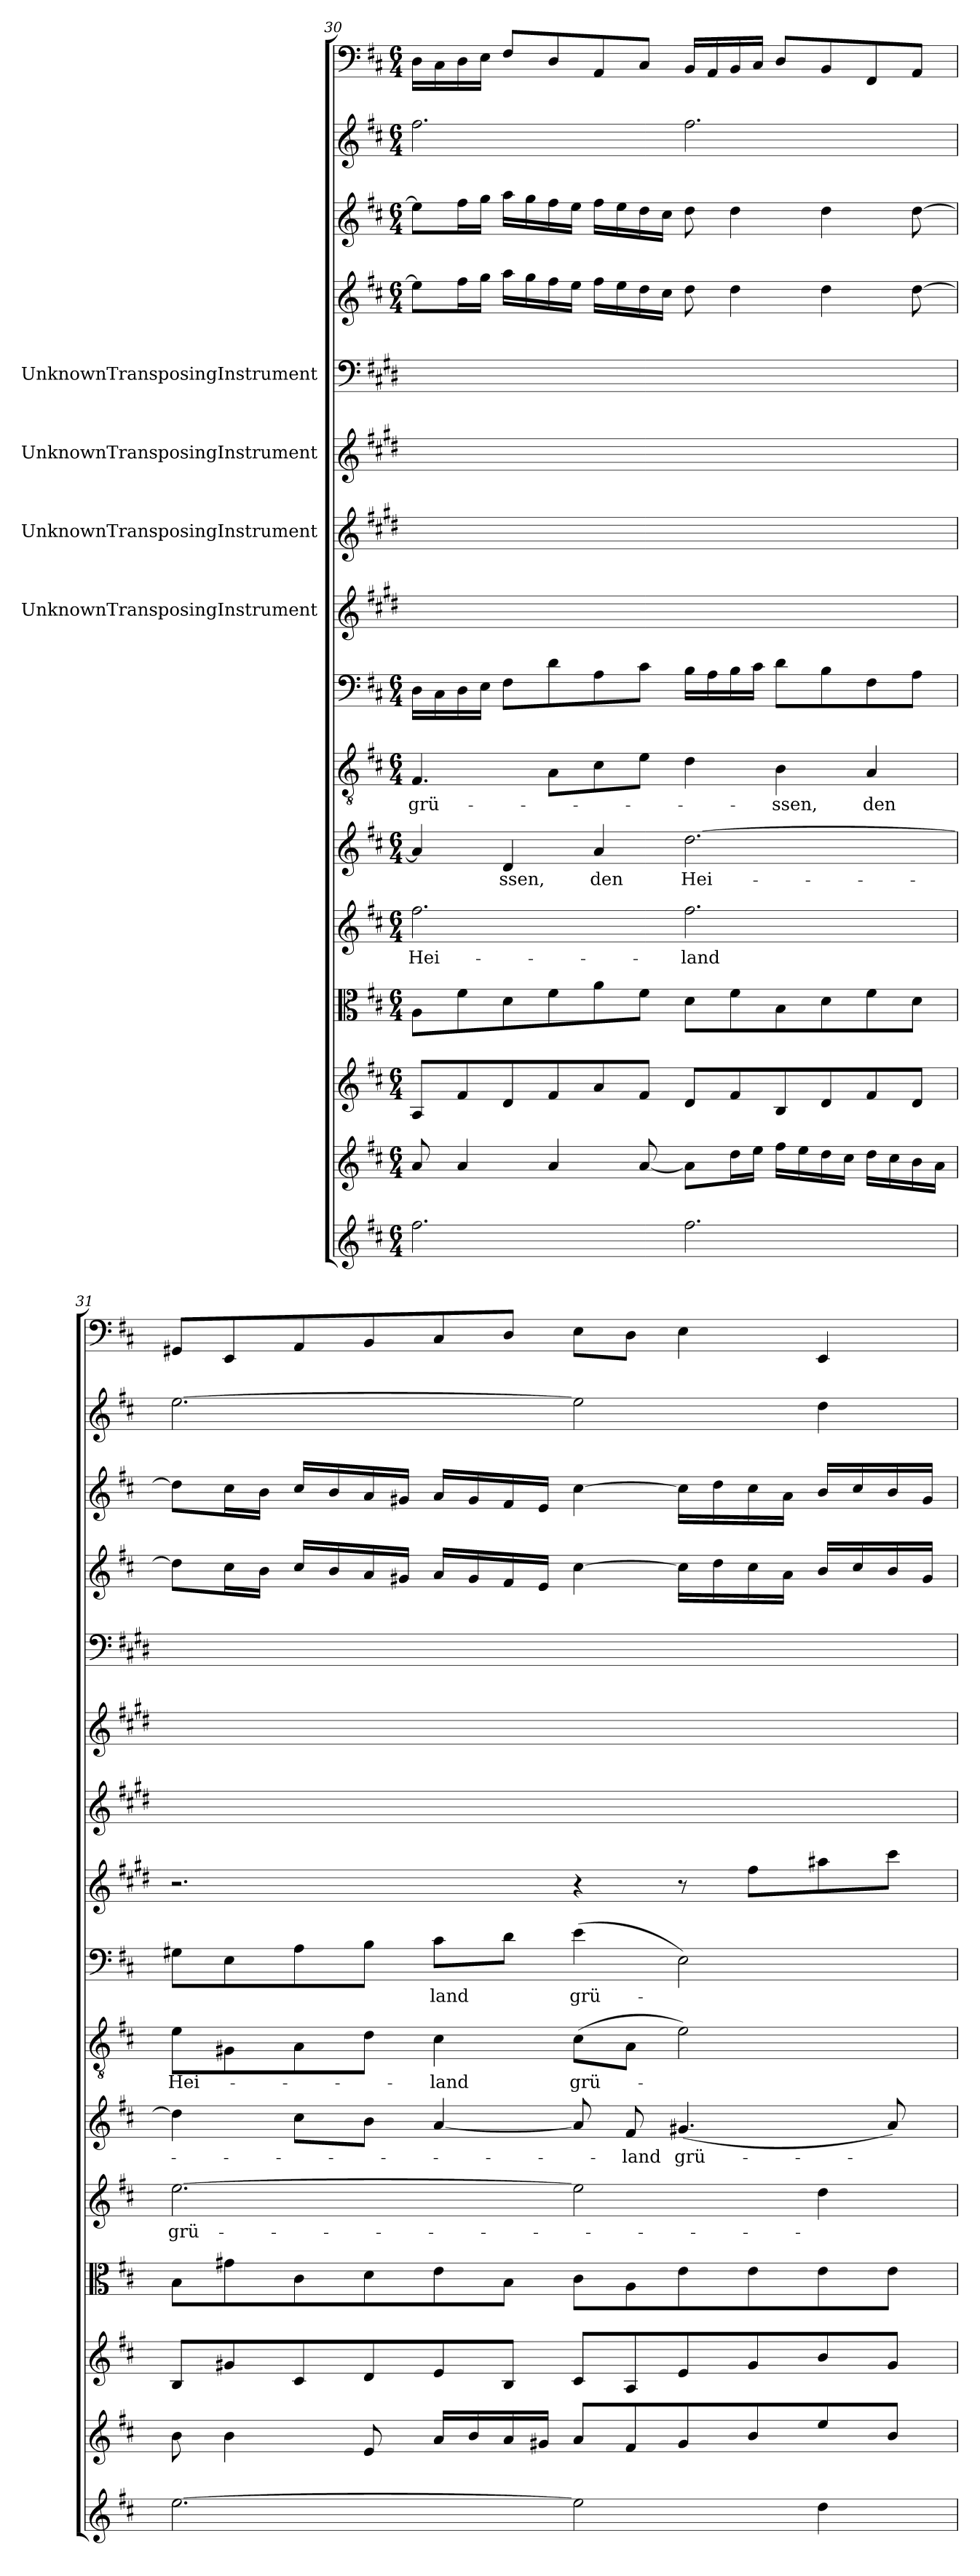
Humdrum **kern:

**kern	**kern	**kern	**kern	**kern	**text	**kern	**text	**kern	**text	**kern	**text	**kern	**kern	**kern	**kern	**kern	**kern	**kern	**kern
*part16	*part15	*part14	*part13	*part12	*part12	*part11	*part11	*part10	*part10	*part9	*part9	*part8	*part7	*part6	*part5	*part4	*part3	*part2	*part1
*staff16	*staff15	*staff14	*staff13	*staff12	*staff12	*staff11	*staff11	*staff10	*staff10	*staff9	*staff9	*staff8	*staff7	*staff6	*staff5	*staff4	*staff3	*staff2	*staff1
*	*	*	*	*	*	*	*	*	*	*	*	*I"UnknownTransposingInstrument	*I"UnknownTransposingInstrument	*I"UnknownTransposingInstrument	*I"UnknownTransposingInstrument	*	*	*	*
*clefG2	*clefG2	*clefG2	*clefC3	*clefG2	*	*clefG2	*	*clefGv2	*	*clefF4	*	*clefG2	*clefG2	*clefG2	*clefF4	*clefG2	*clefG2	*clefG2	*clefF4
*	*	*	*	*	*	*	*	*	*	*	*	*ITrd1c2	*ITrd1c2	*ITrd1c2	*ITrd1c2	*	*	*	*
*k[f#c#]	*k[f#c#]	*k[f#c#]	*k[f#c#]	*k[f#c#]	*	*k[f#c#]	*	*k[f#c#]	*	*k[f#c#]	*	*k[f#c#]	*k[f#c#]	*k[f#c#]	*k[f#c#]	*k[f#c#]	*k[f#c#]	*k[f#c#]	*k[f#c#]
*D:	*D:	*D:	*D:	*D:	*	*D:	*	*D:	*	*D:	*	*	*	*	*	*D:	*D:	*D:	*D:
*M6/4	*M6/4	*M6/4	*M6/4	*M6/4	*	*M6/4	*	*M6/4	*	*M6/4	*	*	*	*	*	*M6/4	*M6/4	*M6/4	*M6/4
=30	=30	=30	=30	=30	=30	=30	=30	=30	=30	=30	=30	=30	=30	=30	=30	=30	=30	=30	=30
2.ff#\	8a/	8A/L	8A\L	2.ff#\	Hei-	4a/]	.	4.F#/	grü-	16D\LL	.	1.r	1.r	1.r	1.r	8ee\L]	8ee\L]	2.ff#\	16D\LL
.	.	.	.	.	.	.	.	.	.	16C#\	.	.	.	.	.	.	.	.	16C#\
.	4a/	8f#/	8f#\	.	.	.	.	.	.	16D\	.	.	.	.	.	16ff#\L	16ff#\L	.	16D\
.	.	.	.	.	.	.	.	.	.	16E\JJ	.	.	.	.	.	16gg\JJ	16gg\JJ	.	16E\JJ
.	.	8d/	8d\	.	.	4d/	-ssen,	.	.	8F#\L	.	.	.	.	.	16aa\LL	16aa\LL	.	8F#/L
.	.	.	.	.	.	.	.	.	.	.	.	.	.	.	.	16gg\	16gg\	.	.
.	4a/	8f#/	8f#\	.	.	.	.	8A\L	.	8d\	.	.	.	.	.	16ff#\	16ff#\	.	8D/
.	.	.	.	.	.	.	.	.	.	.	.	.	.	.	.	16ee\JJ	16ee\JJ	.	.
.	.	8a/	8a\	.	.	4a/	den	8c#\	.	8A\	.	.	.	.	.	16ff#\LL	16ff#\LL	.	8AA/
.	.	.	.	.	.	.	.	.	.	.	.	.	.	.	.	16ee\	16ee\	.	.
.	[8a/	8f#/J	8f#\J	.	.	.	.	8e\J	.	8c#\J	.	.	.	.	.	16dd\	16dd\	.	8C#/J
.	.	.	.	.	.	.	.	.	.	.	.	.	.	.	.	16cc#\JJ	16cc#\JJ	.	.
2.ff#\	8a\L]	8d/L	8d\L	2.ff#\	-land	[2.dd\	Hei-	4d\	.	16B\LL	.	.	.	.	.	8dd\	8dd\	2.ff#\	16BB/LL
.	.	.	.	.	.	.	.	.	.	16A\	.	.	.	.	.	.	.	.	16AA/
.	16dd\L	8f#/	8f#\	.	.	.	.	.	.	16B\	.	.	.	.	.	4dd\	4dd\	.	16BB/
.	16ee\JJ	.	.	.	.	.	.	.	.	16c#\JJ	.	.	.	.	.	.	.	.	16C#/JJ
.	16ff#\LL	8B/	8B\	.	.	.	.	4B\	-ssen,	8d\L	.	.	.	.	.	.	.	.	8D/L
.	16ee\	.	.	.	.	.	.	.	.	.	.	.	.	.	.	.	.	.	.
.	16dd\	8d/	8d\	.	.	.	.	.	.	8B\	.	.	.	.	.	4dd\	4dd\	.	8BB/
.	16cc#\JJ	.	.	.	.	.	.	.	.	.	.	.	.	.	.	.	.	.	.
.	16dd\LL	8f#/	8f#\	.	.	.	.	4A/	den	8F#\	.	.	.	.	.	.	.	.	8FF#/
.	16cc#\	.	.	.	.	.	.	.	.	.	.	.	.	.	.	.	.	.	.
.	16b\	8d/J	8d\J	.	.	.	.	.	.	8A\J	.	.	.	.	.	[8dd\	[8dd\	.	8AA/J
.	16a\JJ	.	.	.	.	.	.	.	.	.	.	.	.	.	.	.	.	.	.
=31	=31	=31	=31	=31	=31	=31	=31	=31	=31	=31	=31	=31	=31	=31	=31	=31	=31	=31	=31
[2.ee\	8b\	8B/L	8B\L	[2.ee\	grü-	4dd\]	.	8e\L	Hei-	8G#X\L	.	2.r	1.r	1.r	1.r	8dd\L]	8dd\L]	[2.ee\	8GG#X/L
.	4b\	8g#X/	8g#X\	.	.	.	.	8G#X\	.	8E\	.	.	.	.	.	16cc#\L	16cc#\L	.	8EE/
.	.	.	.	.	.	.	.	.	.	.	.	.	.	.	.	16b\JJ	16b\JJ	.	.
.	.	8c#/	8c#\	.	.	8cc#\L	.	8A\	.	8A\	.	.	.	.	.	16cc#/LL	16cc#/LL	.	8AA/
.	.	.	.	.	.	.	.	.	.	.	.	.	.	.	.	16b/	16b/	.	.
.	8e/	8d/	8d\	.	.	8b\J	.	8d\J	.	8B\J	.	.	.	.	.	16a/	16a/	.	8BB/
.	.	.	.	.	.	.	.	.	.	.	.	.	.	.	.	16g#X/JJ	16g#X/JJ	.	.
.	16a/LL	8e/	8e\	.	.	[4a/	.	4c#\	-land	8c#\L	-land	.	.	.	.	16a/LL	16a/LL	.	8C#/
.	16b/	.	.	.	.	.	.	.	.	.	.	.	.	.	.	16g#/	16g#/	.	.
.	16a/	8B/J	8B\J	.	.	.	.	.	.	8d\J	.	.	.	.	.	16f#/	16f#/	.	8D/J
.	16g#X/JJ	.	.	.	.	.	.	.	.	.	.	.	.	.	.	16e/JJ	16e/JJ	.	.
2ee\]	8a/L	8c#/L	8c#\L	2ee\]	.	8a/]	.	(8c#\L	grü-	(4e\	grü-	4r	.	.	.	[4cc#\	[4cc#\	2ee\]	8E\L
.	8f#/	8A/	8A\	.	.	8f#/	-land	8A\J	.	.	.	.	.	.	.	.	.	.	8D\J
.	8g#/	8e/	8e\	.	.	(4.g#X/	grü-	2e\)	.	2E\)	.	8r	.	.	.	16cc#\LL]	16cc#\LL]	.	4E\
.	.	.	.	.	.	.	.	.	.	.	.	.	.	.	.	16dd\	16dd\	.	.
.	8b/	8g#/	8e\	.	.	.	.	.	.	.	.	8ee\L	.	.	.	16cc#\	16cc#\	.	.
.	.	.	.	.	.	.	.	.	.	.	.	.	.	.	.	16a\JJ	16a\JJ	.	.
4dd\	8ee/	8b/	8e\	4dd\	.	.	.	.	.	.	.	8gg#X\	.	.	.	16b/LL	16b/LL	4dd\	4EE/
.	.	.	.	.	.	.	.	.	.	.	.	.	.	.	.	16cc#/	16cc#/	.	.
.	8b/J	8g#/J	8e\J	.	.	8a/)	.	.	.	.	.	8bb\J	.	.	.	16b/	16b/	.	.
.	.	.	.	.	.	.	.	.	.	.	.	.	.	.	.	16g#/JJ	16g#/JJ	.	.
=	=	=	=	=	=	=	=	=	=	=	=	=	=	=	=	=	=	=	=
*-	*-	*-	*-	*-	*-	*-	*-	*-	*-	*-	*-	*-	*-	*-	*-	*-	*-	*-	*-
